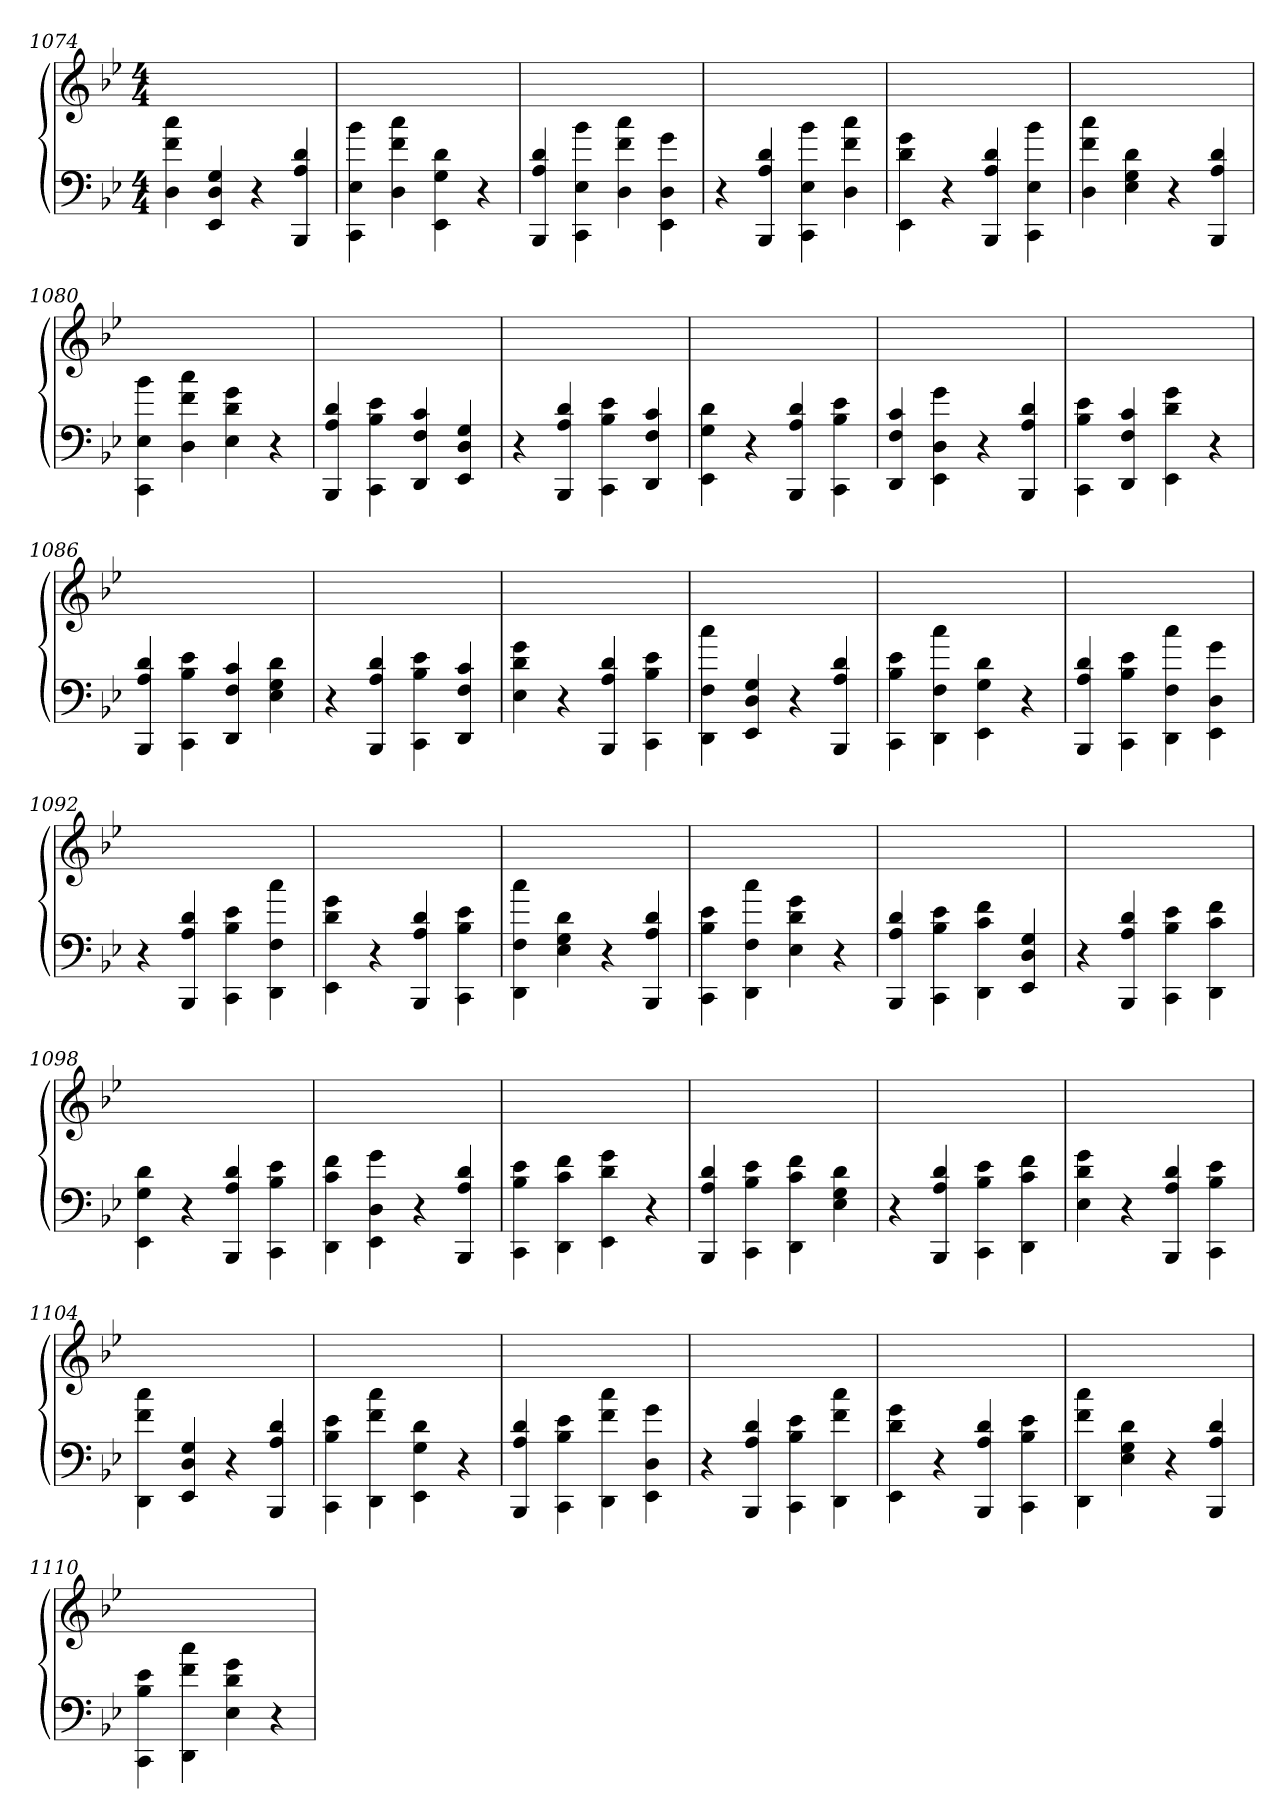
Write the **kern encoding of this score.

**kern	**kern
*part2	*part1
*staff2	*staff1
*clefF4	*clefG2
*k[b-e-]	*k[b-e-]
*B-:	*B-:
*M4/4	*M4/4
=1074	=1074
4D 4f 4cc	1ryy
4EE- 4D 4G	.
4r	.
4BBB- 4A 4d	.
=1075	=1075
4CC 4E- 4b-	1ryy
4D 4f 4cc	.
4EE- 4G 4d	.
4r	.
=1076	=1076
4BBB- 4A 4d	1ryy
4CC 4E- 4b-	.
4D 4f 4cc	.
4EE- 4D 4g	.
=1077	=1077
4r	1ryy
4BBB- 4A 4d	.
4CC 4E- 4b-	.
4D 4f 4cc	.
=1078	=1078
4EE- 4d 4g	1ryy
4r	.
4BBB- 4A 4d	.
4CC 4E- 4b-	.
=1079	=1079
4D 4f 4cc	1ryy
4E- 4G 4d	.
4r	.
4BBB- 4A 4d	.
=1080	=1080
4CC 4E- 4b-	1ryy
4D 4f 4cc	.
4E- 4d 4g	.
4r	.
=1081	=1081
4BBB- 4A 4d	1ryy
4CC 4B- 4e-	.
4DD 4F 4c	.
4EE- 4D 4G	.
=1082	=1082
4r	1ryy
4BBB- 4A 4d	.
4CC 4B- 4e-	.
4DD 4F 4c	.
=1083	=1083
4EE- 4G 4d	1ryy
4r	.
4BBB- 4A 4d	.
4CC 4B- 4e-	.
=1084	=1084
4DD 4F 4c	1ryy
4EE- 4D 4g	.
4r	.
4BBB- 4A 4d	.
=1085	=1085
4CC 4B- 4e-	1ryy
4DD 4F 4c	.
4EE- 4d 4g	.
4r	.
=1086	=1086
4BBB- 4A 4d	1ryy
4CC 4B- 4e-	.
4DD 4F 4c	.
4E- 4G 4d	.
=1087	=1087
4r	1ryy
4BBB- 4A 4d	.
4CC 4B- 4e-	.
4DD 4F 4c	.
=1088	=1088
4E- 4d 4g	1ryy
4r	.
4BBB- 4A 4d	.
4CC 4B- 4e-	.
=1089	=1089
4DD 4F 4cc	1ryy
4EE- 4D 4G	.
4r	.
4BBB- 4A 4d	.
=1090	=1090
4CC 4B- 4e-	1ryy
4DD 4F 4cc	.
4EE- 4G 4d	.
4r	.
=1091	=1091
4BBB- 4A 4d	1ryy
4CC 4B- 4e-	.
4DD 4F 4cc	.
4EE- 4D 4g	.
=1092	=1092
4r	1ryy
4BBB- 4A 4d	.
4CC 4B- 4e-	.
4DD 4F 4cc	.
=1093	=1093
4EE- 4d 4g	1ryy
4r	.
4BBB- 4A 4d	.
4CC 4B- 4e-	.
=1094	=1094
4DD 4F 4cc	1ryy
4E- 4G 4d	.
4r	.
4BBB- 4A 4d	.
=1095	=1095
4CC 4B- 4e-	1ryy
4DD 4F 4cc	.
4E- 4d 4g	.
4r	.
=1096	=1096
4BBB- 4A 4d	1ryy
4CC 4B- 4e-	.
4DD 4c 4f	.
4EE- 4D 4G	.
=1097	=1097
4r	1ryy
4BBB- 4A 4d	.
4CC 4B- 4e-	.
4DD 4c 4f	.
=1098	=1098
4EE- 4G 4d	1ryy
4r	.
4BBB- 4A 4d	.
4CC 4B- 4e-	.
=1099	=1099
4DD 4c 4f	1ryy
4EE- 4D 4g	.
4r	.
4BBB- 4A 4d	.
=1100	=1100
4CC 4B- 4e-	1ryy
4DD 4c 4f	.
4EE- 4d 4g	.
4r	.
=1101	=1101
4BBB- 4A 4d	1ryy
4CC 4B- 4e-	.
4DD 4c 4f	.
4E- 4G 4d	.
=1102	=1102
4r	1ryy
4BBB- 4A 4d	.
4CC 4B- 4e-	.
4DD 4c 4f	.
=1103	=1103
4E- 4d 4g	1ryy
4r	.
4BBB- 4A 4d	.
4CC 4B- 4e-	.
=1104	=1104
4DD 4f 4cc	1ryy
4EE- 4D 4G	.
4r	.
4BBB- 4A 4d	.
=1105	=1105
4CC 4B- 4e-	1ryy
4DD 4f 4cc	.
4EE- 4G 4d	.
4r	.
=1106	=1106
4BBB- 4A 4d	1ryy
4CC 4B- 4e-	.
4DD 4f 4cc	.
4EE- 4D 4g	.
=1107	=1107
4r	1ryy
4BBB- 4A 4d	.
4CC 4B- 4e-	.
4DD 4f 4cc	.
=1108	=1108
4EE- 4d 4g	1ryy
4r	.
4BBB- 4A 4d	.
4CC 4B- 4e-	.
=1109	=1109
4DD 4f 4cc	1ryy
4E- 4G 4d	.
4r	.
4BBB- 4A 4d	.
=1110	=1110
4CC 4B- 4e-	1ryy
4DD 4f 4cc	.
4E- 4d 4g	.
4r	.
=	=
*-	*-
